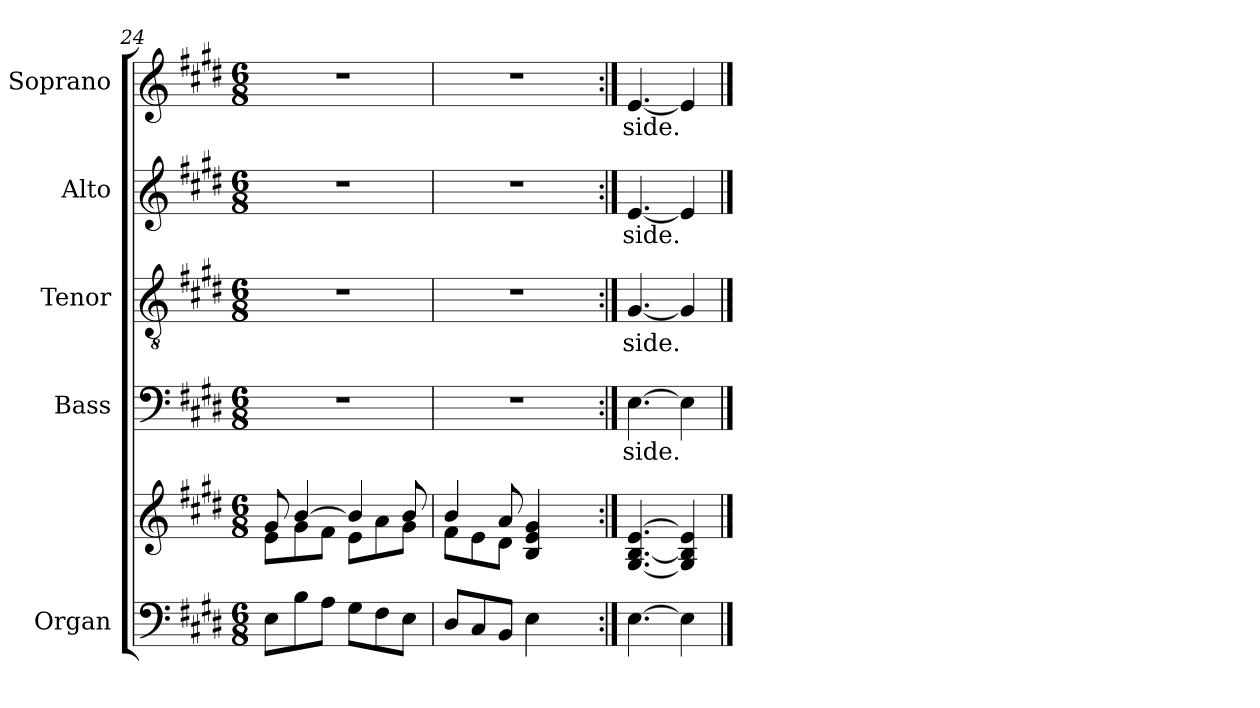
**kern	**kern	**kern	**text	**kern	**text	**kern	**text	**kern	**text
*part5	*part5	*part4	*part4	*part3	*part3	*part2	*part2	*part1	*part1
*staff6	*staff5	*staff4	*staff4	*staff3	*staff3	*staff2	*staff2	*staff1	*staff1
*I"Organ	*	*I"Bass	*	*I"Tenor	*	*I"Alto	*	*I"Soprano	*
*I'Org.	*	*I'B.	*	*I'T.	*	*I'A.	*	*I'S.	*
*clefF4	*clefG2	*clefF4	*	*clefGv2	*	*clefG2	*	*clefG2	*
*	*	*	*	*ITrd7c12	*	*	*	*	*
*k[f#c#g#d#]	*k[f#c#g#d#]	*k[f#c#g#d#]	*	*k[f#c#g#d#]	*	*k[f#c#g#d#]	*	*k[f#c#g#d#]	*
*E:	*E:	*E:	*	*E:	*	*E:	*	*E:	*
*M6/8	*M6/8	*M6/8	*	*M6/8	*	*M6/8	*	*M6/8	*
=24	=24	=24	=24	=24	=24	=24	=24	=24	=24
*	*^	*	*	*	*	*	*	*	*
!	!	!	!LO:N:vis=1	!	!LO:N:vis=1	!	!LO:N:vis=1	!	!LO:N:vis=1	!
8Ei\L	8g#i/	8ei\L	2.r	.	2.r	.	2.r	.	2.r	.
8Bi\	[4bi/	8g#i\	.	.	.	.	.	.	.	.
8Ai\J	.	8f#i\J	.	.	.	.	.	.	.	.
8G#i\L	4bi/]	8ei\L	.	.	.	.	.	.	.	.
8F#i\	.	8ai\	.	.	.	.	.	.	.	.
8Ei\J	8bi/	8g#i\J	.	.	.	.	.	.	.	.
=25	=25	=25	=25	=25	=25	=25	=25	=25	=25	=25
!	!	!	!LO:N:vis=1	!	!LO:N:vis=1	!	!LO:N:vis=1	!	!LO:N:vis=1	!
8D#i/L	4bi/	8f#i\L	2.r	.	2.r	.	2.r	.	2.r	.
8C#i/	.	8ei\	.	.	.	.	.	.	.	.
8BBi/J	8ai/	8d#i\J	.	.	.	.	.	.	.	.
4Ei\	4Bi/ 4ei 4g#i	8ryy	.	.	.	.	.	.	.	.
.	.	4ryy	.	.	.	.	.	.	.	.
8ryy	8ryy	.	.	.	.	.	.	.	.	.
*	*v	*v	*	*	*	*	*	*	*	*
=26:|!	=26:|!	=26:|!	=26:|!	=26:|!	=26:|!	=26:|!	=26:|!	=26:|!	=26:|!
!	!	!	!LO:LY:b:color=#000000	!	!	!	!	!	!
!	!	!	!	!	!LO:LY:b:color=#000000	!	!	!	!
!	!	!	!	!	!	!	!LO:LY:b:color=#000000	!	!
!	!	!	!	!	!	!	!	!	!LO:LY:b:color=#000000
[4.Ei\	[4.G#i/ [4.Bi [4.ei	[4.Ei\	-side.	[4.GG#i/	-side.	[4.ei/	-side.	[4.ei/	-side.
4Ei\]	4G#i/] 4Bi] 4ei]	4Ei\]	.	4GG#i/]	.	4ei/]	.	4ei/]	.
==	==	==	==	==	==	==	==	==	==
*-	*-	*-	*-	*-	*-	*-	*-	*-	*-
